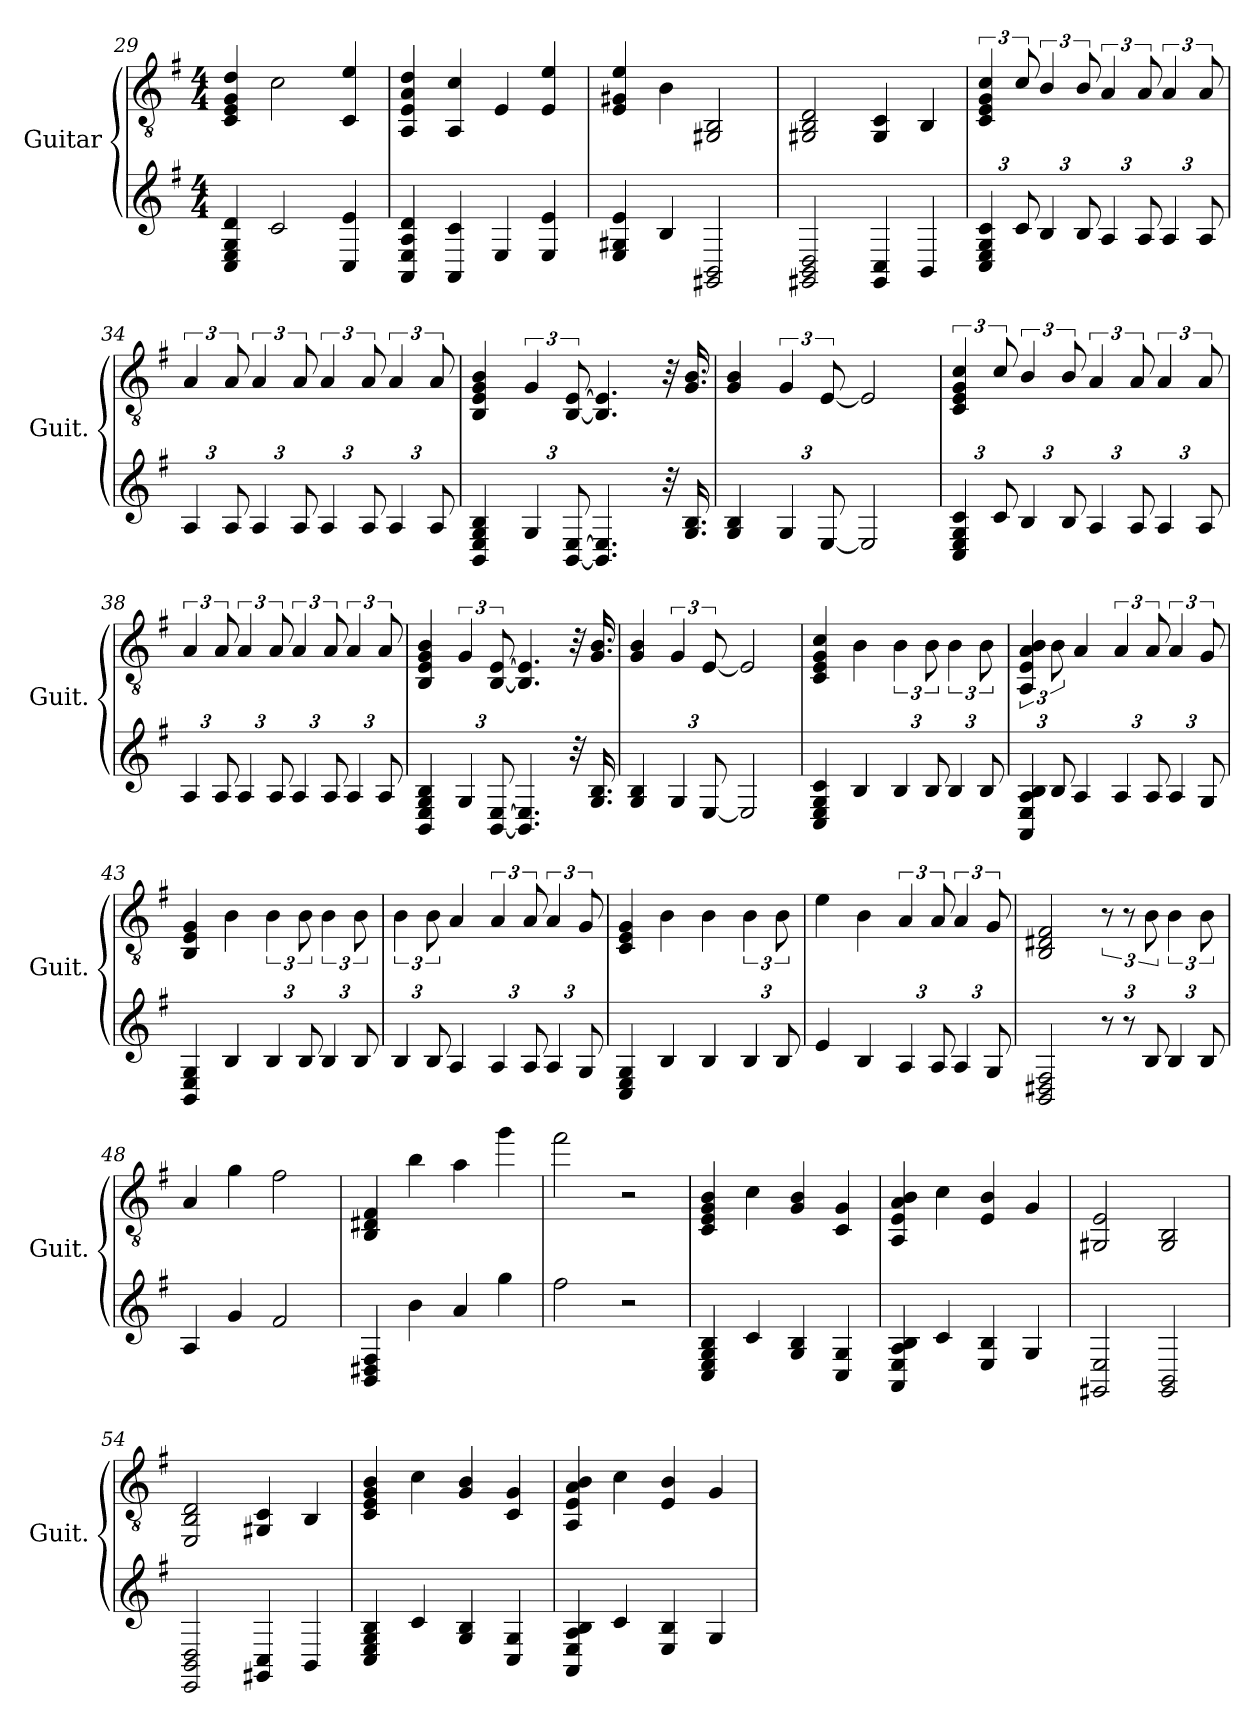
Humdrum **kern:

**kern	**kern
*part1	*part1
*staff2	*staff1
*I"Guitar	*
*I'Guit.	*
*	*clefGv2
*k[f#]	*k[f#]
*M4/4	*M4/4
=29	=29
4C 4E 4G 4d	4C/ 4E/ 4G/ 4d/
2c	2c\
4C 4e	4C/ 4e/
!!LO:LB:g=z
=30	=30
4AA 4E 4A 4d	4AA/ 4E/ 4A/ 4d/
4AA 4c	4AA/ 4c/
4E	4E/
4E 4e	4E/ 4e/
=31	=31
4E 4G#X 4e	4E/ 4G#X/ 4e/
4B	4B\
2GG# 2BB	2GG#X/ 2BB/
=32	=32
2GG# 2BB 2D	2GG#X/ 2BB/ 2D/
4GG# 4C	4GG#/ 4C/
4BB	4BB/
=33	=33
*Xbrackettup	*
6C 6E 6G 6c	6C/ 6E/ 6G/ 6c/
12c	12c/
6B	6B/
12B	12B/
6A	6A/
12A	12A/
6A	6A/
12A	12A/
=34	=34
6A	6A/
12A	12A/
6A	6A/
12A	12A/
6A	6A/
12A	12A/
6A	6A/
12A	12A/
=35	=35
4BB 4E 4G 4B	4BB/ 4E/ 4G/ 4B/
6G	6G/
[12BB [12E	[12BB/ [12E/
4.BB] 4.E]	4.BB/] 4.E/]
32r	32r
16.G 16.B	16.G/ 16.B/
!!LO:PB:g=z
=36	=36
4G 4B	4G/ 4B/
6G	6G/
[12E	[12E/
2E]	2E/]
=37	=37
6C 6E 6G 6c	6C/ 6E/ 6G/ 6c/
12c	12c/
6B	6B/
12B	12B/
6A	6A/
12A	12A/
6A	6A/
12A	12A/
=38	=38
6A	6A/
12A	12A/
6A	6A/
12A	12A/
6A	6A/
12A	12A/
6A	6A/
12A	12A/
=39	=39
4BB 4E 4G 4B	4BB/ 4E/ 4G/ 4B/
6G	6G/
[12BB [12E	[12BB/ [12E/
4.BB] 4.E]	4.BB/] 4.E/]
32r	32r
16.G 16.B	16.G/ 16.B/
=40	=40
4G 4B	4G/ 4B/
6G	6G/
[12E	[12E/
2E]	2E/]
!!LO:LB:g=z
=41	=41
4C 4E 4G 4c	4C/ 4E/ 4G/ 4c/
4B	4B\
6B	6B\
12B	12B\
6B	6B\
12B	12B\
=42	=42
6AA 6E 6A 6B	6AA/ 6E/ 6A/ 6B/
12B	12B\
4A	4A/
6A	6A/
12A	12A/
6A	6A/
12G	12G/
=43	=43
4BB 4E 4G	4BB/ 4E/ 4G/
4B	4B\
6B	6B\
12B	12B\
6B	6B\
12B	12B\
=44	=44
6B	6B\
12B	12B\
4A	4A/
6A	6A/
12A	12A/
6A	6A/
12G	12G/
=45	=45
4C 4E 4G	4C/ 4E/ 4G/
4B	4B\
4B	4B\
6B	6B\
12B	12B\
=46	=46
4e	4e\
4B	4B\
6A	6A/
12A	12A/
6A	6A/
12G	12G/
!!LO:LB:g=z
=47	=47
2BB 2D#X 2F#	2BB/ 2D#X/ 2F#/
12r	12r
12r	12r
12B	12B\
6B	6B\
12B	12B\
=48	=48
4A	4A/
4g	4g\
2f#	2f#\
=49	=49
4BB 4D# 4F#	4BB/ 4D#X/ 4F#/
4b	4b\
4a	4a\
4gg	4gg\
=50	=50
2ff#	2ff#\
2r	2r
=51	=51
4C 4E 4G 4B	4C/ 4E/ 4G/ 4B/
4c	4c\
4G 4B	4G/ 4B/
4C 4G	4C/ 4G/
=52	=52
4AA 4E 4A 4B	4AA/ 4E/ 4A/ 4B/
4c	4c\
4E 4B	4E/ 4B/
4G	4G/
=53	=53
2GG#X 2E	2GG#X/ 2E/
2GG# 2BB	2GG#/ 2BB/
=54	=54
2EE 2BB 2D	2EE/ 2BB/ 2D/
4GG#X 4C	4GG#X/ 4C/
4BB	4BB/
!!LO:LB:g=z
=55	=55
4C 4E 4G 4B	4C/ 4E/ 4G/ 4B/
4c	4c\
4G 4B	4G/ 4B/
4C 4G	4C/ 4G/
=56	=56
4AA 4E 4A 4B	4AA/ 4E/ 4A/ 4B/
4c	4c\
4E 4B	4E/ 4B/
4G	4G/
=	=
*-	*-
